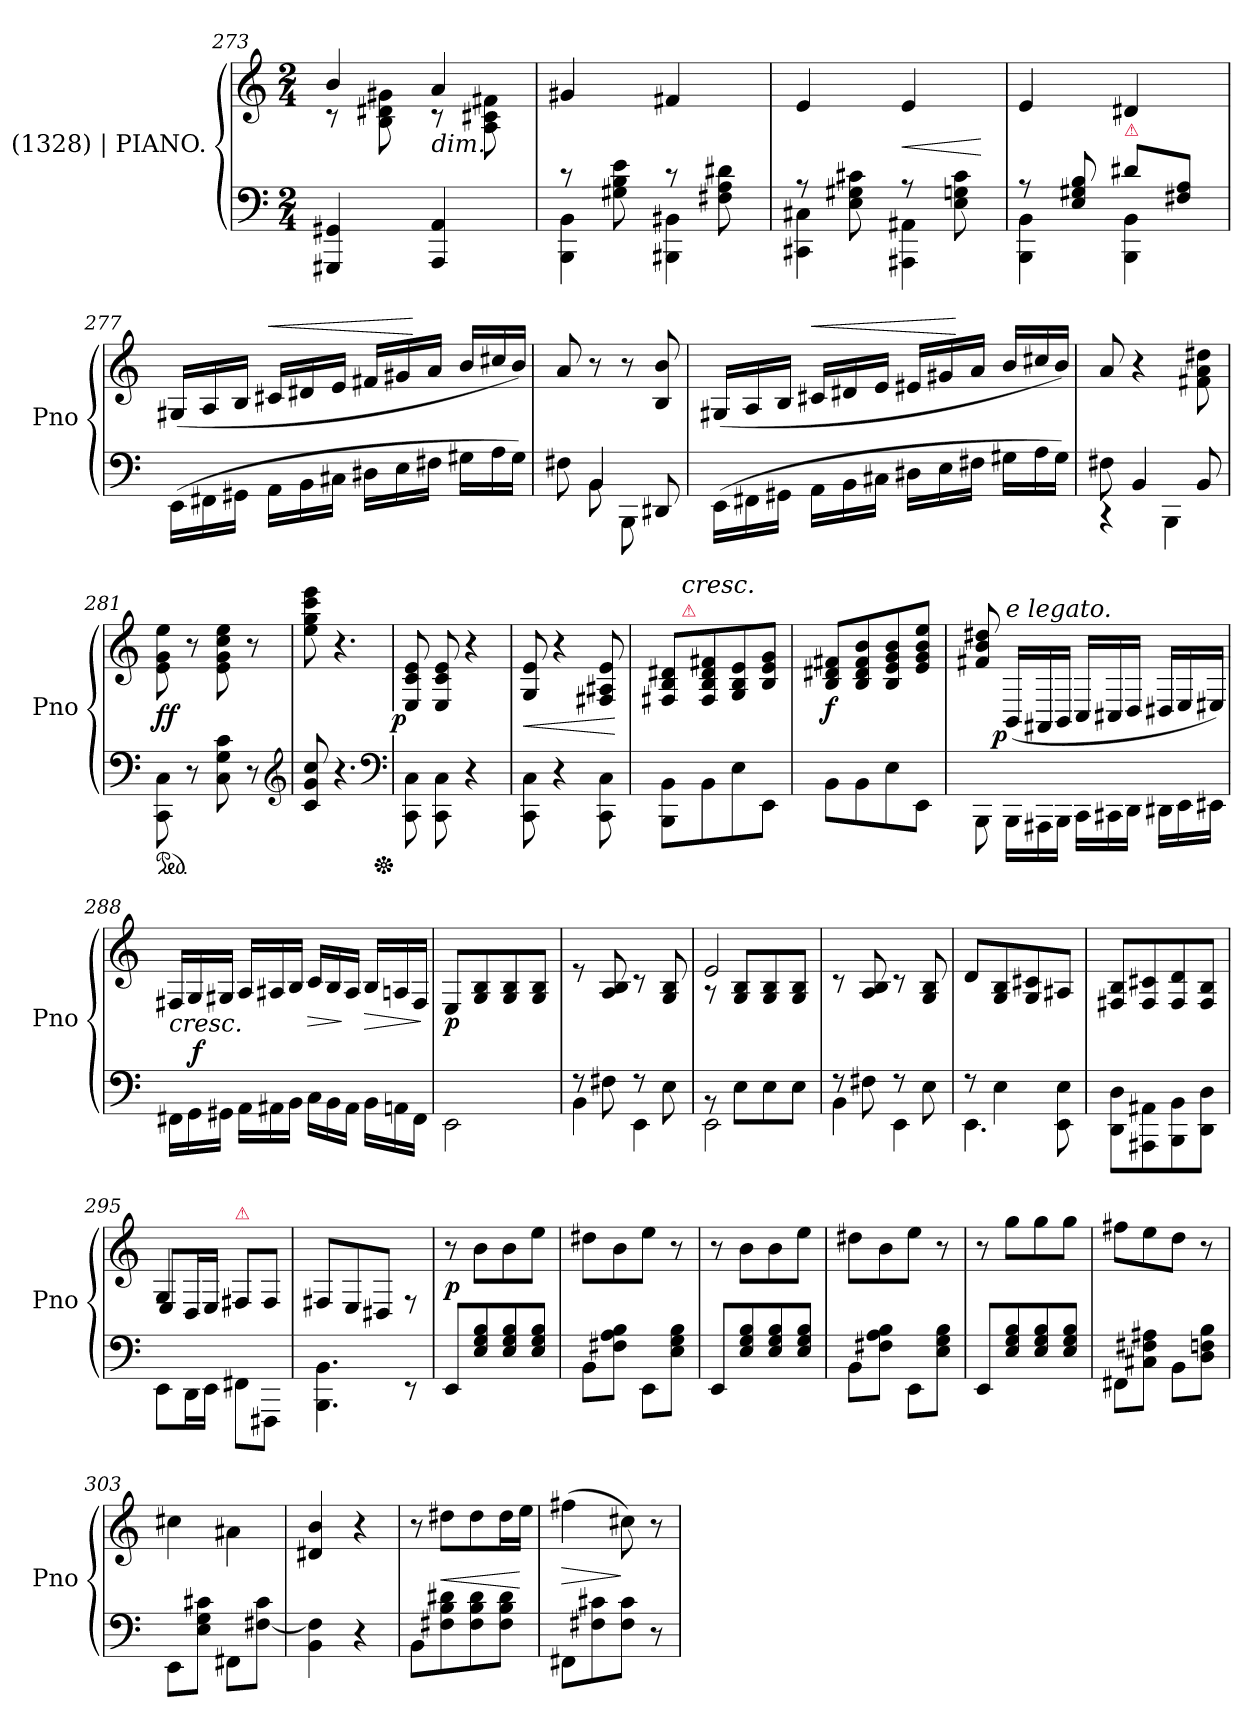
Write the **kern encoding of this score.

**kern	**kern	**dynam
*part1	*part1	*part1
*staff2	*staff1	*staff1/2
*I" (1328) | PIANO.	*	*
*I'Pno	*	*
*clefF4	*clefG2	*
*k[]	*k[]	*
*M2/4	*M2/4	*
=273	=273	=273
*	*^	*
4GGG#X 4GG#X	4b	8rc	.
.	.	8B 8d#X 8g#X	.
!	!LO:TX:c:i:t=dim.	!	!
4AAA 4AA	4a	8rc	.
.	.	8A 8c#X 8f#X	.
=274	=274	=274	=274
*^	*	*	*
!	!	!LO:TX:a:i:t=legatiss.	!	!
*	*	*v	*v	*
8rc	4BBB 4BB	4g#X	.
8G#X\ 8B\ 8e\	.	.	.
8rc	4BBB#X 4BB#X	4f#X	.
8F#X\ 8A\ 8d#X\	.	.	.
=275	=275	=275	=275
8rA	4CC#X 4C#X	4e	.
8E\ 8G#X\ 8c#X\	.	.	.
8rA	4AAA#X 4AA#X	4e	<
8E\ 8Gn\ 8c#\	.	.	.
*v	*v	*	*
.	.	[
=276	=276	=276
*^	*	*
8rA	4BBB 4BB	4e	.
8E 8G#X 8B	.	.	.
!LO:TX:a:color=crimson:t=⚠	!	!	!
8d#X\L	4BBB 4BB	4d#X	.
8F#X/ 8A/J	.	.	.
*v	*v	*	*
=277	=277	=277
*Xtuplet	*Xtuplet	*
(>24EE\LL	(<24G#XLL	.
24FF#X\	24A/	.
24GG#X\JJ	24B/JJ	.
!	!	!LO:HP:a
24AA\LL	24c#XLL	<
24BB	24d#X	.
24C#XJJ	24eJJ	.
24D#XLL	24f#XLL	.
24E	24g#X	.
24F#XJJ	24aJJ	[
24G#XLL	24b/LL	.
24A	24cc#X	.
24G#JJ)	24bJJ)	.
=278	=278	=278
*^	*	*
8reyy	8F#X	8a	.
4BB	8BB	8r	.
.	8BBB	8r	.
8ryy	8DD#X	8B/ 8b/	.
*v	*v	*	*
=279	=279	=279
(>24EE\LL	(<24G#XLL	.
24FF#X\	24A/	.
24GG#X\JJ	24B/JJ	.
!	!	!LO:HP:a
24AA\LL	24c#XLL	<
24BB	24d#X	.
24C#XJJ	24eJJ	.
24D#XLL	24e#XLL	.
24E	24g#X	.
24F#XJJ	24aJJ	[
24G#XLL	24b/LL	.
24A	24cc#X	.
24G#JJ)	24bJJ)	.
=280	=280	=280
*^	*	*
8F#X\	4rCC	8a	.
4BB	.	4r	.
.	4BBB	.	.
8BB	.	8f#X\ 8a\ 8dd#X\	.
*v	*v	*	*
=281	=281	=281
*ped	*	*
8CC\ 8C\	8e\ 8g\ 8ee\	ff
8r	8r	.
8C 8G 8c	8e\ 8g\ 8cc\ 8ee\	.
8r	8r	.
*clefG2	*	*
=282	=282	=282
8c 8g 8cc	8ee 8gg 8ccc 8eee	.
4.r	4.r	.
*clefF4	*	*
*Xped	*	*
=283	=283	=283
!	!	!LO:DY:rj
8CC\ 8C\	8E/ 8c/ 8e/	p
8CC\ 8C\	8E/ 8c/ 8e/	.
4r	4r	.
=284	=284	=284
8CC\ 8C\	8G/ 8e/	<
4r	4r	.
8CC\ 8C\	8F#X 8A#X 8e	.
.	.	[
=285	=285	=285
*	*^	*
8BBB\ 8BB\L	8F#X/ 8B/ 8d#X/L	16ryy	.
!	!	!LO:TX:a:color=crimson:t=⚠	!
!	!	!LO:TX:a:i:t=cresc.	!
.	.	4..ryy	.
8BB\	8F#/ 8B/ 8d#/ 8f#X/	.	.
8E\	8G/ 8B/ 8e/	.	.
8EE\J	8B/ 8e/ 8g/J	.	.
*	*v	*v	*
=286	=286	=286
8BB\L	8B 8d#X 8f#XL	f
8BB	8B 8d# 8f# 8b	.
8E	8B 8e 8g 8b	.
8EEJ	8e 8g 8b 8eeJ	.
=287	=287	=287
8BBB\	8f#X 8b 8dd#X	.
!	!LO:TX:a:i:t=e legato.	!
!	!	!LO:DY:rj
24BBB\LL	(>24BB/LL	p
24AAA#X	24AA#X	.
24BBB\JJ	24BB/JJ	.
24CC\LL	24C/LL	.
24CC#X	24C#X	.
24DD\JJ	24D/JJ	.
24DD#X\LL	24D#XLL	.
24EE\	24E/	.
24EE#XJJ	24E#XJJ)	.
=288	=288	=288
24FF#X\LL	24F#XLL	<
24GG\	24G/	.
!	!	!LO:DY:rj
24GG#XJJ	24G#XJJ	f
24AA\LL	24A/LL	.
24AA#X	24A#X	.
24BB\JJ	24B/JJ	[
24C\LL	24c/LL	>
24BB\	24B/	.
24AA#\JJ	24A#/JJ	]
24BB\LL	24B/LL	>
24AAn\	24An/	.
24FF#\JJ	24F#/JJ	.
.	.	]
=289	=289	=289
2EE\	8E/L	p
.	8G/ 8B/	.
.	8G/ 8B/	.
.	8G/ 8B/J	.
=290	=290	=290
*^	*	*
8rF	4BB	8re	.
8F#X\	.	8A/ 8B/	.
8r	4EE	8rc	.
8E\	.	8G/ 8B/	.
=291	=291	=291	=291
*	*	*^	*
8rBB	2EE	2e/	8rA	.
8E\L	.	.	8G/ 8B/L	.
8E	.	.	8G/ 8B/	.
8EJ	.	.	8G/ 8B/J	.
*	*	*v	*v	*
=292	=292	=292	=292
8rF	4BB	8rc	.
8F#X\	.	8A/ 8B/	.
8r	4EE	8rc	.
8E\	.	8G/ 8B/	.
=293	=293	=293	=293
8r	4.EE	8dL	.
4E\	.	8G/ 8B/	.
.	.	8G/ 8c#X/	.
8EE\ 8E\	8rFFFyy	8A#XJ	.
*v	*v	*	*
=294	=294	=294
8DD\ 8D\L	8F#X/ 8B/L	.
8AAA#X\ 8AA#X\	8F#/ 8c#X/	.
8BBB\ 8BB\	8F#/ 8d/	.
8DD\ 8D\J	8F#/ 8B/J	.
=295	=295	=295
*	*^	*
8EE\L	4G/	8E\L	.
16DD\L	.	16D/L	.
16EE\JJ	.	16E/JJ	.
!	!LO:TX:a:color=crimson:t=⚠	!	!
8FF#X\L	4F#X/	8F#X\L	.
8FFF#XJ	.	8F#/J	.
*	*v	*v	*
=296	=296	=296
4.BBB\ 4.BB\	8F#XL	.
.	8E/	.
.	8D#XJ	.
8rEE	8rF	.
=297	=297	=297
8EEL	8r	p
8E 8G 8B	8bL	.
8E 8G 8B	8b	.
8E 8G 8BJ	8eeJ	.
=298	=298	=298
8BBL	8dd#XL	.
8F#X 8A 8BJ	8b	.
8EE\L	8eeJ	.
8E 8G 8BJ	8r	.
=299	=299	=299
8EEL	8r	.
8E 8G 8B	8bL	.
8E 8G 8B	8b	.
8E 8G 8BJ	8eeJ	.
=300	=300	=300
8BBL	8dd#XL	.
8F#X 8A 8BJ	8b	.
8EE\L	8eeJ	.
8E 8G 8BJ	8r	.
=301	=301	=301
8EEL	8r	.
8E 8G 8B	8ggL	.
8E 8G 8B	8gg	.
8E 8G 8BJ	8ggJ	.
=302	=302	=302
8FF#X\L	8ff#XL	.
8C#X 8F#X 8A#XJ	8ee	.
8BBL	8ddJ	.
8D 8Fn 8BJ	8r	.
=303	=303	=303
8EE\L	4cc#X	.
8E 8G 8c#XJ	.	.
8FF#X\L	4a#X\	.
[8F#X 8c#J	.	.
=304	=304	=304
4BB 4F#]	4d#X 4b	.
4r	4r	.
=305	=305	=305
8BBL	8r	.
8F#X 8B 8d#X	8dd#XL	<
8F# 8B 8d#	8dd#	.
8F# 8B 8d#J	16dd#L	.
.	16eeJJ	[
=306	=306	=306
8FF#XL	(>4ff#X	>
8F#X 8c#X	.	.
8F# 8c#J	8cc#X)	]
8r	8r	.
=	=	=
*-	*-	*-
